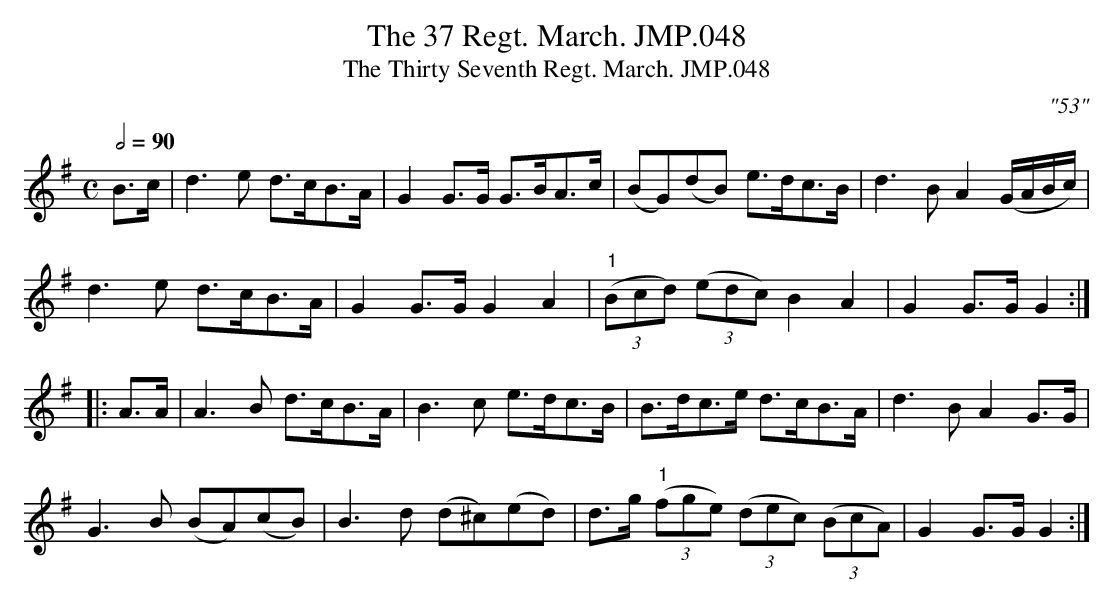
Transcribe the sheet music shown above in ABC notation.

X:1
T:37 Regt. March. JMP.048, The
T:Thirty Seventh Regt. March. JMP.048, The
M:C
L:1/8
Q:1/2=90
C:"53"
K:G major
B>c | d3 e d>cB>A | G2 G>G G>BA>c |\
(BG)(dB) e>dc>B | d3 B A2 (G/A/B/c/)  |
d3 e d>cB>A | G2 G>G G2A2 | "1"((3Bcd) ((3edc) B2 A2 |\
G2 G>G G2 :|
|:A>A | A3 B d>cB>A | B3 c e>dc>B |\
B>dc>e d>cB>A | d3 B A2 G>G |
G3 B (BA)(cB) |\
B3 d (d^c)(ed) | d>g "1" ((3fge) ((3dec) ((3BcA) |\
G2 G>G G2 :|
